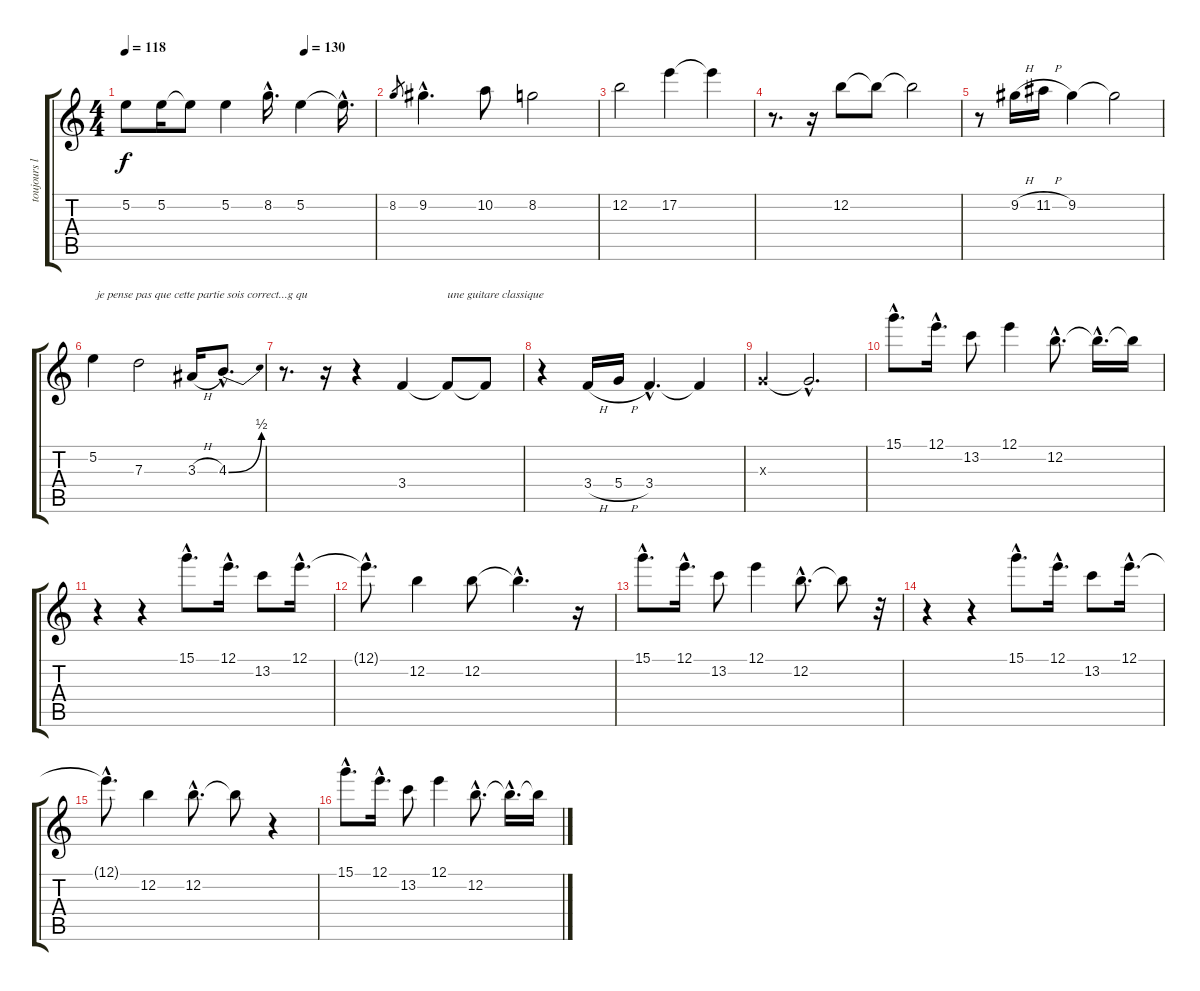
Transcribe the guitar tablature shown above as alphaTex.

\track ("toujours lui" "toujours l") {instrument distortionguitar}
\staff {score tabs}
\tuning (E4 B3 G3 D3 A2 E2) {hide}
\ts (4 4)
\tempo 118
\tempo (130 0.71875)
\clef g2
\ks c
5.2{t}.8{dy f} 5.2.16 5.2{t}.8 5.2.4 8.2{hac}.16{d} 5.2.4 5.2{hac t}.16{d} |
8.2.8{gr} 9.2{hac}.4{d} 10.2.8 8.2.2 |
12.2.2 17.2.4 17.2{t}.4 |
r.8{d} r.16 12.2.8 12.2{t}.8 12.2{t}.2 |
r.8 9.2{h}.16 11.2{h}.16 9.2.4 9.2{t}.2 |
5.2.4{txt " je pense pas que cette partie sois correct...g qu"} 7.3.2 3.3{h}.16 4.3{be (bend 0 0 60 2) hac}.8{d} |
r.8{d} r.16 r.4 3.4.4 3.4{t}.8{txt "une guitare classique"} 3.4{t}.8 |
r.4 3.4{h}.16 5.4{h}.16 3.4{hac}.4{d} 3.4{t}.4 |
0.3{x}.4 0.3{hac t}.2{d} |
15.1{hac}.8{d} 12.1{hac}.16{d} 13.2.8 12.1.4 12.2{hac}.8{d} 12.2{hac t}.16{d} 12.2{t}.16 |
r.4 r.4 15.1{hac}.8{d} 12.1{hac}.16{d} 13.2.8 12.1{hac}.16{d} |
12.1{hac t}.8{d} 12.2.4 12.2.8 12.2{hac t}.4{d} r.16 |
15.1{hac}.8{d} 12.1{hac}.16{d} 13.2.8 12.1.4 12.2{hac}.8{d} 12.2{t}.8 r.32 |
r.4 r.4 15.1{hac}.8{d} 12.1{hac}.16{d} 13.2.8 12.1{hac}.16{d} |
12.1{hac t}.8{d} 12.2.4 12.2{hac}.8{d} 12.2{t}.8 r.4 |
15.1{hac}.8{d} 12.1{hac}.16{d} 13.2.8 12.1.4 12.2{hac}.8{d} 12.2{hac t}.16{d} 12.2{t}.16
